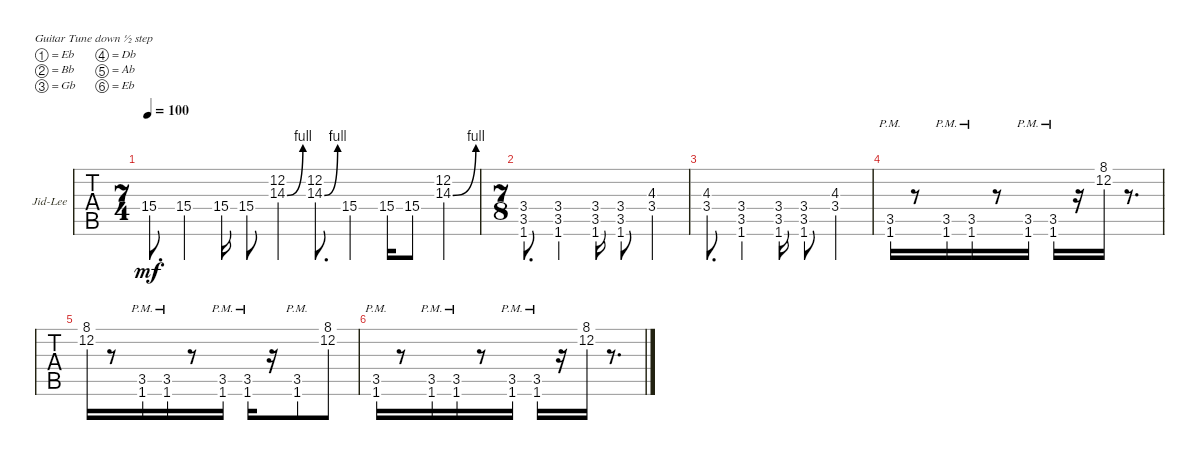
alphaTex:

\defaultSystemsLayout 4
\bracketExtendMode groupsimilarinstruments
\firstSystemTrackNameOrientation horizontal
\otherSystemsTrackNameOrientation horizontal
\track ("Jid-Lee" "Jid-Lee") {instrument distortionguitar}
\staff {tabs}
\tuning (Eb4 Bb3 Gb3 Db3 Ab2 Eb2)
\ts (7 4)
\tempo 100
\clef g2
\ks c
15.4.8{d dy mf} 15.4.4 15.4.16 15.4.8 (14.3{be (bend 0 0 15 4)} 12.2).4 (12.2 14.3{be (bend 0 0 15 4)}).8{d} 15.4.4 15.4.16 15.4.8 (12.2 14.3{be (bend 0 0 15 4)}).4 |
\ts (7 8)
(1.6 3.5 3.4).8{d} (1.6 3.5 3.4).4 (1.6 3.5 3.4).16 (1.6 3.5 3.4).8 (3.4 4.3).4 |
(3.4 4.3).8{d} (1.6 3.5 3.4).4 (1.6 3.5 3.4).16 (1.6 3.5 3.4).8 (3.4 4.3).4 |
\clef f4
(1.6{pm} 3.5{pm}).16 r.8 (1.6{pm} 3.5).16 (1.6 3.5{pm}).16 r.8 (1.6 3.5{pm}).16 (1.6 3.5{pm}).16 r.16 (12.2 8.1).16 r.8{d} |
(12.2 8.1).16 r.8 (1.6 3.5{pm}).16 (1.6 3.5{pm}).16 r.8 (1.6 3.5{pm}).16 (1.6 3.5{pm}).16 r.16 (1.6 3.5{pm}).8 (12.2 8.1).8 |
(1.6{pm} 3.5{pm}).16 r.8 (1.6{pm} 3.5).16 (1.6 3.5{pm}).16 r.8 (1.6 3.5{pm}).16 (1.6 3.5{pm}).16 r.16 (12.2 8.1).16 r.8{d}
